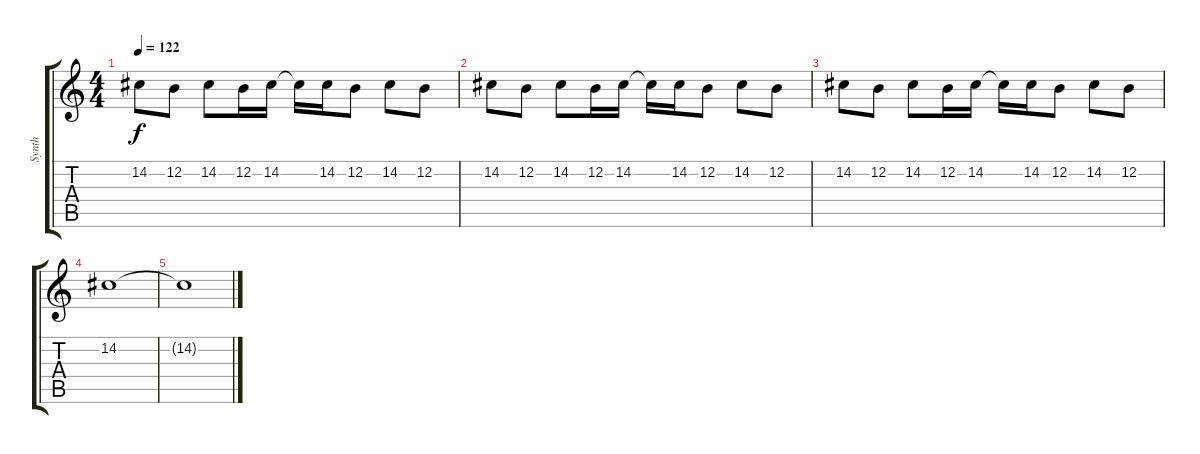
\track ("Synth" "Synth") {instrument sitar}
\staff {score tabs}
\tuning (E4 B3 G3 D3 A2 E2) {hide}
\ts (4 4)
\tempo 122
\clef g2
\ks c
14.2.8{dy f balance 6 instrument lead5charang} 12.2.8 14.2.8 12.2.16 14.2.16 14.2{t}.16 14.2.16 12.2.8 14.2.8 12.2.8 |
14.2.8 12.2.8 14.2.8 12.2.16 14.2.16 14.2{t}.16 14.2.16 12.2.8 14.2.8 12.2.8 |
14.2.8 12.2.8 14.2.8 12.2.16 14.2.16 14.2{t}.16 14.2.16 12.2.8 14.2.8 12.2.8 |
14.2.1 |
14.2{t}.1
